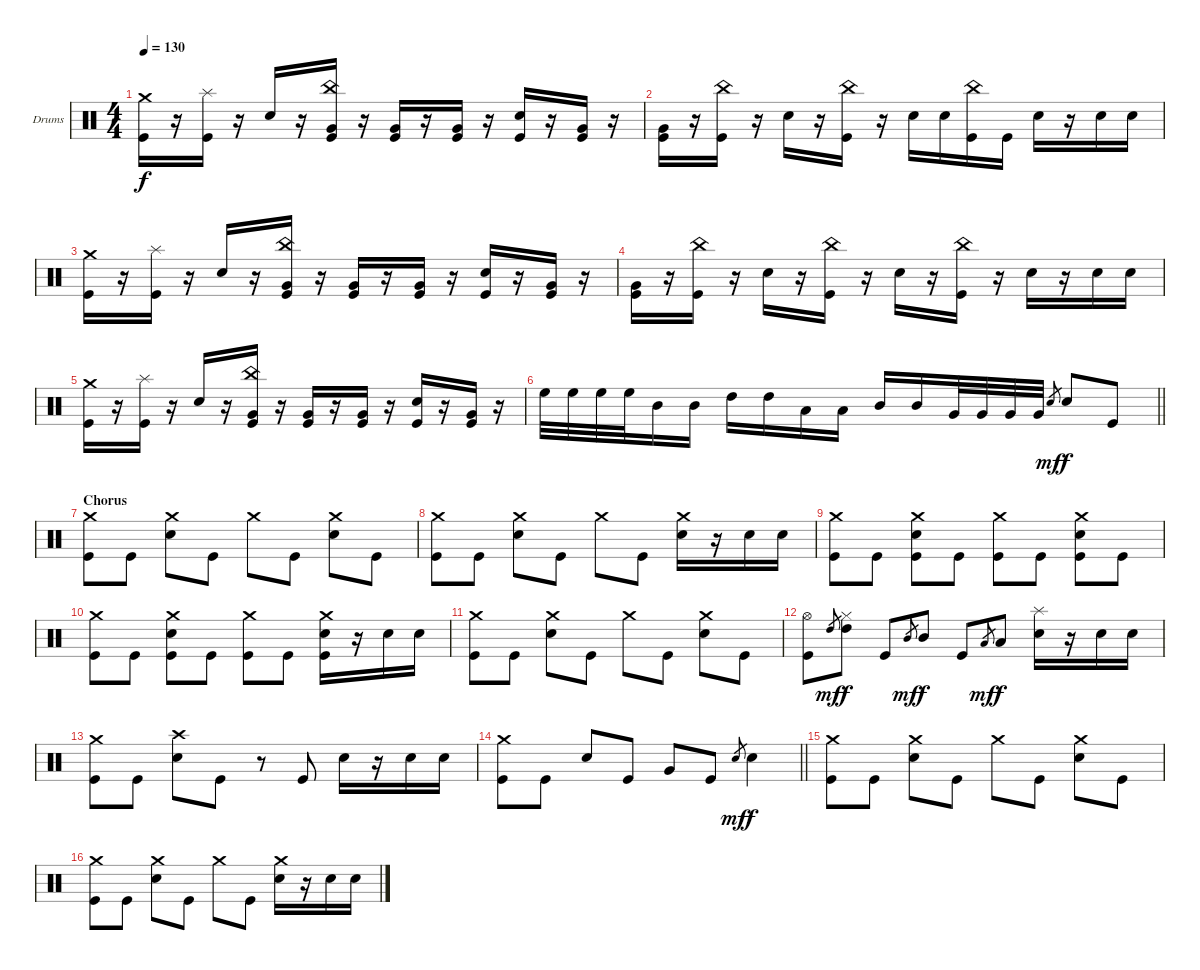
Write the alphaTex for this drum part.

\bracketExtendMode groupsimilarinstruments
\firstSystemTrackNameOrientation horizontal
\otherSystemsTrackNameOrientation horizontal
\track ("Drumkit" "Drums") {instrument percussion}
\staff {score}
\articulation defaults
\ts (4 4)
\tempo 130
\clef neutral
\ks c
("Crash medium (hit)" "Kick (hit)").16{dy f} r.16 ("Splash (hit)" "Kick (hit)").16 r.16 "Snare (hit) 2".16 r.16 ("China (hit)" "Very Low Tom (hit)" "Kick (hit)").16 r.16 ("Very Low Tom (hit)" "Kick (hit)").16 r.16 ("Very Low Tom (hit)" "Kick (hit)").16 r.16 ("Snare (hit) 2" "Kick (hit)").16 r.16 ("Very Low Tom (hit)" "Kick (hit)").16 r.16 |
("Very Low Tom (hit)" "Kick (hit)").16 r.16 ("China (hit)" "Kick (hit)").16 r.16 "Snare (hit) 2".16 r.16 ("China (hit)" "Kick (hit)").16 r.16 "Snare (hit) 2".16 "Snare (hit) 2".16 ("China (hit)" "Kick (hit)").16 "Kick (hit)".16 "Snare (hit) 2".16 r.16 "Snare (hit) 2".16 "Snare (hit) 2".16 |
("Crash medium (hit)" "Kick (hit)").16 r.16 ("Splash (hit)" "Kick (hit)").16 r.16 "Snare (hit) 2".16 r.16 ("China (hit)" "Very Low Tom (hit)" "Kick (hit)").16 r.16 ("Very Low Tom (hit)" "Kick (hit)").16 r.16 ("Very Low Tom (hit)" "Kick (hit)").16 r.16 ("Snare (hit) 2" "Kick (hit)").16 r.16 ("Very Low Tom (hit)" "Kick (hit)").16 r.16 |
("Very Low Tom (hit)" "Kick (hit)").16 r.16 ("China (hit)" "Kick (hit)").16 r.16 "Snare (hit) 2".16 r.16 ("China (hit)" "Kick (hit)").16 r.16 "Snare (hit) 2".16 r.16 ("China (hit)" "Kick (hit)").16 r.16 "Snare (hit) 2".16 r.16 "Snare (hit) 2".16 "Snare (hit) 2".16 |
("Crash medium (hit)" "Kick (hit)").16 r.16 ("Splash (hit)" "Kick (hit)").16 r.16 "Snare (hit) 2".16 r.16 ("China (hit)" "Very Low Tom (hit)" "Kick (hit)").16 r.16 ("Very Low Tom (hit)" "Kick (hit)").16 r.16 ("Very Low Tom (hit)" "Kick (hit)").16 r.16 ("Snare (hit) 2" "Kick (hit)").16 r.16 ("Very Low Tom (hit)" "Kick (hit)").16 r.16 |
\barLineRight lightlight "High Floor Tom (hit)".32 "High Floor Tom (hit)".32 "High Floor Tom (hit)".32 "High Floor Tom (hit)".32 "Mid Tom (hit)".16 "Mid Tom (hit)".16 "High Tom (hit)".16 "High Tom (hit)".16 "Low Tom (hit)".16 "Low Tom (hit)".16 "Mid Tom (hit)".16 "Mid Tom (hit)".16 "Very Low Tom (hit)".32 "Very Low Tom (hit)".32 "Very Low Tom (hit)".32 "Very Low Tom (hit)".32 "Snare (hit) 2".8{gr dy mf} "Snare (hit) 2".8{dy f} "Kick (hit)".8
|
\section ("" "Chorus")
("Crash medium (hit)" "Kick (hit)").8 "Kick (hit)".8 ("Crash medium (hit)" "Snare (hit) 2").8 "Kick (hit)".8 "Crash medium (hit)".8 "Kick (hit)".8 ("Crash medium (hit)" "Snare (hit) 2").8 "Kick (hit)".8 |
("Crash medium (hit)" "Kick (hit)").8 "Kick (hit)".8 ("Crash medium (hit)" "Snare (hit) 2").8 "Kick (hit)".8 "Crash medium (hit)".8 "Kick (hit)".8 ("Crash medium (hit)" "Snare (hit) 2").16 r.16 "Snare (hit) 2".16 "Snare (hit) 2".16 |
("Crash medium (hit)" "Kick (hit)").8 "Kick (hit)".8 ("Crash medium (hit)" "Snare (hit) 2" "Kick (hit)").8 "Kick (hit)".8 ("Crash medium (hit)" "Kick (hit)").8 "Kick (hit)".8 ("Crash medium (hit)" "Snare (hit) 2" "Kick (hit)").8 "Kick (hit)".8 |
("Crash medium (hit)" "Kick (hit)").8 "Kick (hit)".8 ("Crash medium (hit)" "Snare (hit) 2" "Kick (hit)").8 "Kick (hit)".8 ("Crash medium (hit)" "Kick (hit)").8 "Kick (hit)".8 ("Crash medium (hit)" "Snare (hit) 2" "Kick (hit)").16 r.16 "Snare (hit) 2".16 "Snare (hit) 2".16 |
("Crash medium (hit)" "Kick (hit)").8 "Kick (hit)".8 ("Crash medium (hit)" "Snare (hit) 2").8 "Kick (hit)".8 "Crash medium (hit)".8 "Kick (hit)".8 ("Crash medium (hit)" "Snare (hit) 2").8 "Kick (hit)".8 |
("Hi-Hat (open)" "Kick (hit)").8 "High Tom (hit)".8{gr dy mf} ("Hi-Hat (closed)" "High Tom (hit)").8{dy f} "Kick (hit)".8 "Mid Tom (hit)".8{gr dy mf} "Mid Tom (hit)".8{dy f} "Kick (hit)".8 "Low Tom (hit)".8{gr dy mf} "Low Tom (hit)".8{dy f} ("Splash (hit)" "Snare (hit) 2").16 r.16 "Snare (hit) 2".16 "Snare (hit) 2".16 |
("Crash medium (hit)" "Kick (hit)").8 "Kick (hit)".8 ("Crash high (hit)" "Snare (hit) 2").8 "Kick (hit)".8 r.8 "Kick (hit)".8 "Snare (hit) 2".16 r.16 "Snare (hit) 2".16 "Snare (hit) 2".16 |
\barLineRight lightlight
("Crash medium (hit)" "Kick (hit)").8 "Kick (hit)".8 "Snare (hit) 2".8 "Kick (hit)".8 "Very Low Tom (hit)".8 "Kick (hit)".8 "Snare (hit) 2".8{gr dy mf} "Snare (hit) 2".4{dy f} |
("Crash medium (hit)" "Kick (hit)").8 "Kick (hit)".8 ("Crash medium (hit)" "Snare (hit) 2").8 "Kick (hit)".8 "Crash medium (hit)".8 "Kick (hit)".8 ("Crash medium (hit)" "Snare (hit) 2").8 "Kick (hit)".8 |
("Crash medium (hit)" "Kick (hit)").8 "Kick (hit)".8 ("Crash medium (hit)" "Snare (hit) 2").8 "Kick (hit)".8 "Crash medium (hit)".8 "Kick (hit)".8 ("Crash medium (hit)" "Snare (hit) 2").16 r.16 "Snare (hit) 2".16 "Snare (hit) 2".16
